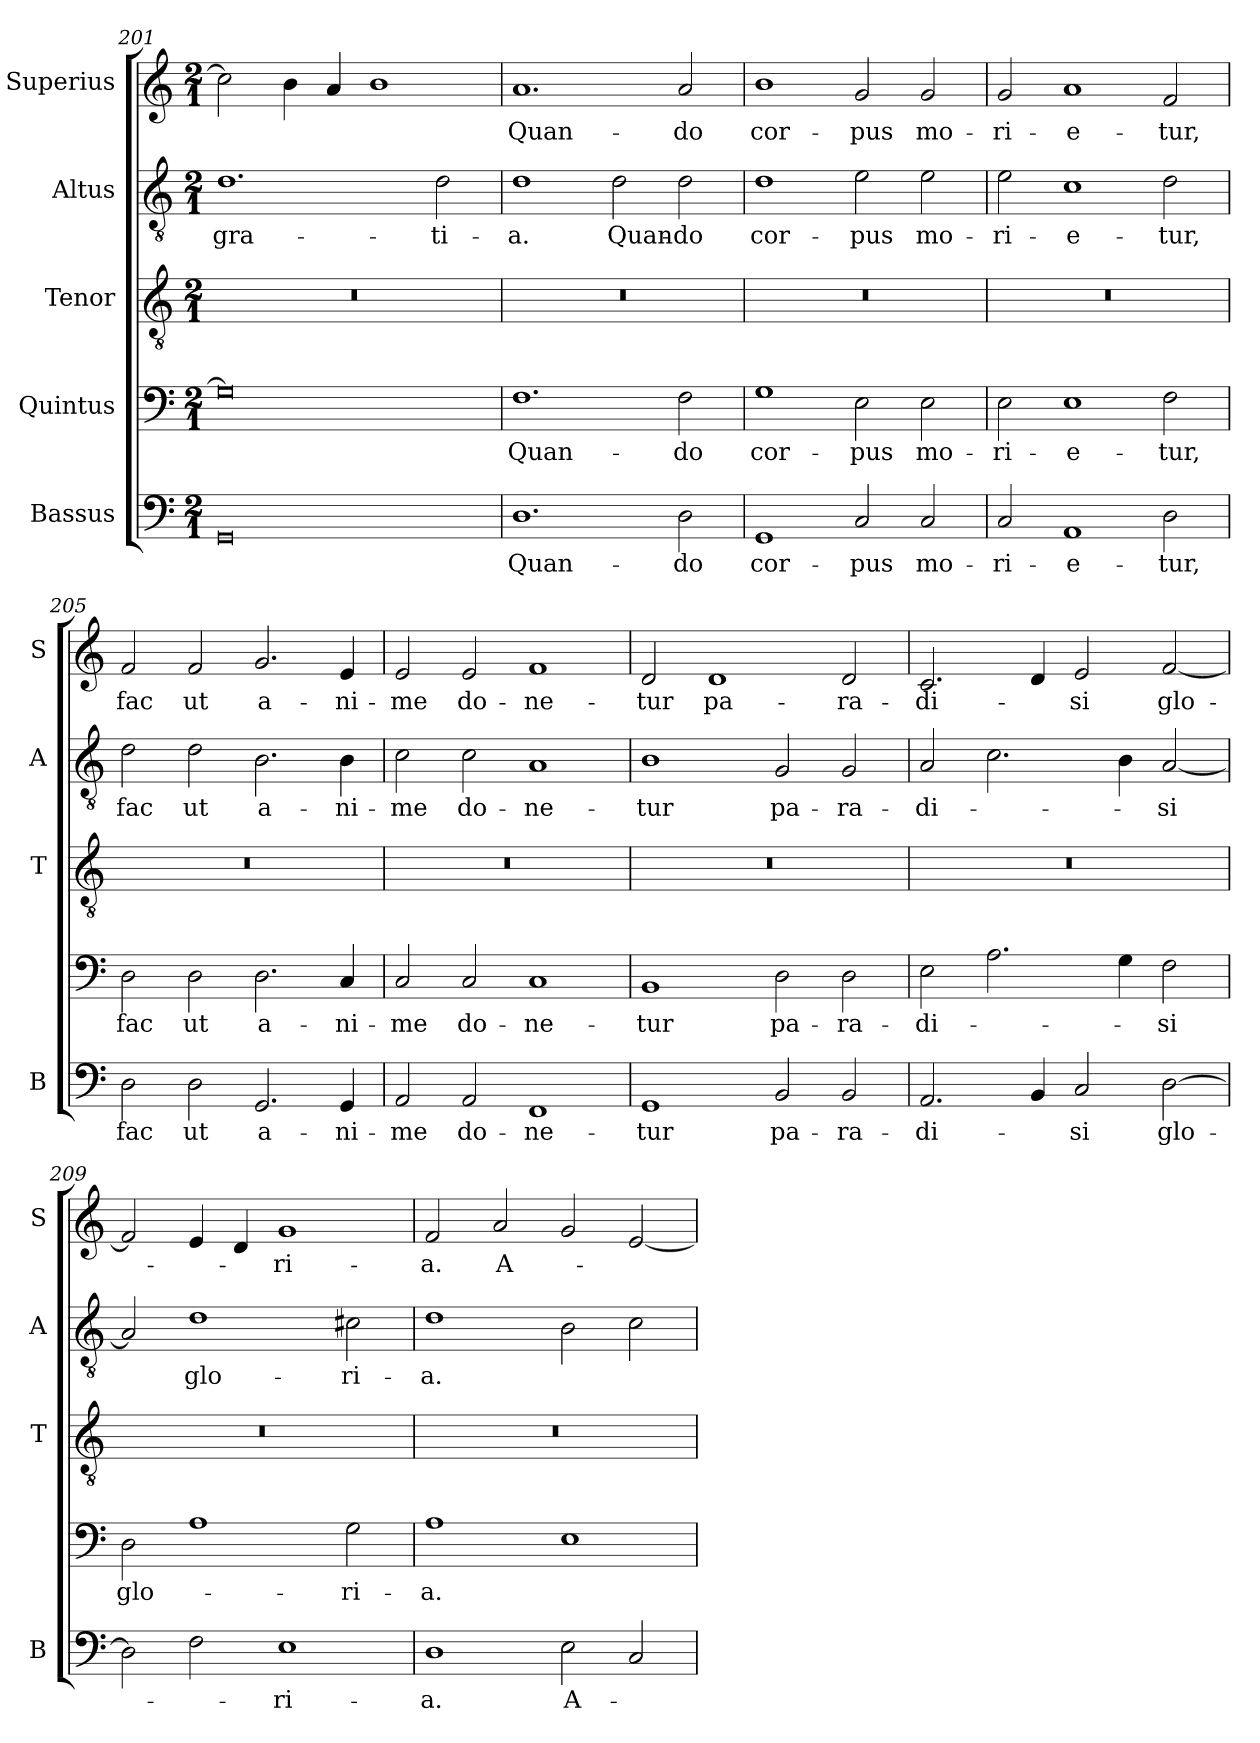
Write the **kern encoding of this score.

**kern	**text	**kern	**text	**kern	**kern	**text	**kern	**text
*part5	*part5	*part4	*part4	*part3	*part2	*part2	*part1	*part1
*staff5	*staff5	*staff4	*staff4	*staff3	*staff2	*staff2	*staff1	*staff1
*I"Bassus	*	*I"Quintus	*	*I"Tenor	*I"Altus	*	*I"Superius	*
*I'B	*	*	*	*I'T	*I'A	*	*I'S	*
*clefF4	*	*clefF4	*	*clefGv2	*clefGv2	*	*clefG2	*
*k[]	*	*k[]	*	*k[]	*k[]	*	*k[]	*
*M2/1	*	*M2/1	*	*M2/1	*M2/1	*	*M2/1	*
=201	=201	=201	=201	=201	=201	=201	=201	=201
0GG	.	0G]	.	0r	1.d	gra-	2cc]	.
.	.	.	.	.	.	.	4b	.
.	.	.	.	.	.	.	4a	.
.	.	.	.	.	.	.	1b	.
.	.	.	.	.	2d	-ti-	.	.
=202	=202	=202	=202	=202	=202	=202	=202	=202
!	!	!	!LO:LY:i	!	!	!	!	!
1.D	Quan-	1.F	Quan-	0r	1d	-a.	1.a	Quan-
.	.	.	.	.	2d	Quan-	.	.
!	!	!	!LO:LY:i	!	!	!	!	!
2D	-do	2F	-do	.	2d	-do	2a	-do
=203	=203	=203	=203	=203	=203	=203	=203	=203
!	!	!	!LO:LY:i	!	!	!	!	!
1GG	cor-	1G	cor-	0r	1d	cor-	1b	cor-
!	!	!	!LO:LY:i	!	!	!	!	!
2C	-pus	2E	-pus	.	2e	-pus	2g	-pus
!	!	!	!LO:LY:i	!	!	!	!	!
2C	mo-	2E	mo-	.	2e	mo-	2g	mo-
=204	=204	=204	=204	=204	=204	=204	=204	=204
!	!	!	!LO:LY:i	!	!	!	!	!
2C	-ri-	2E	-ri-	0r	2e	-ri-	2g	-ri-
!	!	!	!LO:LY:i	!	!	!	!	!
1AA	-e-	1E	-e-	.	1c	-e-	1a	-e-
!	!	!	!LO:LY:i	!	!	!	!	!
2D	-tur,	2F	-tur,	.	2d	-tur,	2f	-tur,
=205	=205	=205	=205	=205	=205	=205	=205	=205
!	!	!	!LO:LY:i	!	!	!	!	!
2D	fac	2D	fac	0r	2d	fac	2f	fac
!	!	!	!LO:LY:i	!	!	!	!	!
2D	ut	2D	ut	.	2d	ut	2f	ut
!	!	!	!LO:LY:i	!	!	!	!	!
2.GG	a-	2.D	a-	.	2.B	a-	2.g	a-
!	!	!	!LO:LY:i	!	!	!	!	!
4GG	-ni-	4C	-ni-	.	4B	-ni-	4e	-ni-
=206	=206	=206	=206	=206	=206	=206	=206	=206
!	!	!	!LO:LY:i	!	!	!	!	!
2AA	-me	2C	-me	0r	2c	-me	2e	-me
!	!	!	!LO:LY:i	!	!	!	!	!
2AA	do-	2C	do-	.	2c	do-	2e	do-
!	!	!	!LO:LY:i	!	!	!	!	!
1FF	-ne-	1C	-ne-	.	1A	-ne-	1f	-ne-
=207	=207	=207	=207	=207	=207	=207	=207	=207
!	!	!	!LO:LY:i	!	!	!	!	!
1GG	-tur	1BB	-tur	0r	1B	-tur	2d	-tur
.	.	.	.	.	.	.	1d	pa-
!	!	!	!LO:LY:i	!	!	!	!	!
2BB	pa-	2D	pa-	.	2G	pa-	.	.
!	!	!	!LO:LY:i	!	!	!	!	!
2BB	-ra-	2D	-ra-	.	2G	-ra-	2d	-ra-
=208	=208	=208	=208	=208	=208	=208	=208	=208
!	!	!	!LO:LY:i	!	!	!	!	!
2.AA	-di-	2E	-di-	0r	2A	-di-	2.c	-di-
.	.	2.A	.	.	2.c	.	.	.
4BB	.	.	.	.	.	.	4d	.
2C	-si	.	.	.	.	.	2e	-si
.	.	4G	.	.	4B	.	.	.
!	!	!	!LO:LY:i	!	!	!	!	!
[2D	glo-	2F	-si	.	[2A	-si	[2f	glo-
=209	=209	=209	=209	=209	=209	=209	=209	=209
!	!	!	!LO:LY:i	!	!	!	!	!
2D]	.	2D	glo-	0r	2A]	.	2f]	.
2F	.	1A	.	.	1d	glo-	4e	.
.	.	.	.	.	.	.	4d	.
1E	-ri-	.	.	.	.	.	1g	-ri-
!	!	!	!LO:LY:i	!	!	!	!	!
.	.	2G	-ri-	.	2c#X	-ri-	.	.
=210	=210	=210	=210	=210	=210	=210	=210	=210
!	!	!	!LO:LY:i	!	!	!	!	!
1D	-a.	1A	-a.	0r	1d	-a.	2f	-a.
.	.	.	.	.	.	.	2a	A-
2E	A-	1E	.	.	2B	.	2g	.
2C	.	.	.	.	2c	.	[2e	.
=	=	=	=	=	=	=	=	=
*-	*-	*-	*-	*-	*-	*-	*-	*-
